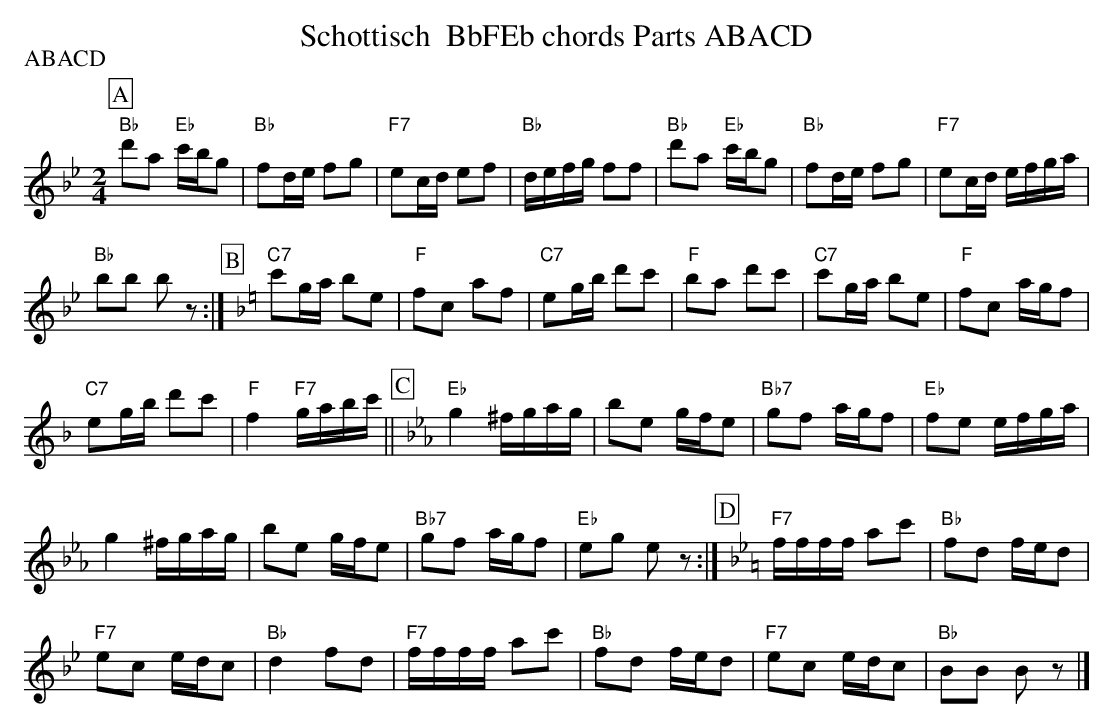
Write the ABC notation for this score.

X:1
T: Schottisch  BbFEb chords Parts ABACD
P:ABACD
M:2/4
L:1/16
K:Bb %%MIDI gchordon
[P:A] "Bb"d'2a2 "Eb"c'bg2 | "Bb"f2de f2g2 | "F7"e2cd e2f2 | "Bb"defg f2f2 | "Bb"d'2a2 "Eb"c'bg2 | "Bb"f2de f2g2 | "F7"e2cd efga |
"Bb"b2b2 b2z2 :| [P:B] [K:F] "C7"c'2ga b2e2 | "F"f2c2 a2f2 | "C7"e2gb d'2c'2 | "F"b2a2 d'2c'2 | "C7"c'2ga b2e2 | "F"f2c2 agf2 |
"C7"e2gb d'2c'2 | "F"f4 "F7"gabc' || [P:C] [K:Eb] "Eb"g4 ^fgag | b2e2 gfe2 | "Bb7"g2f2 agf2 | "Eb"f2e2 efga |
g4 ^fgag | b2e2 gfe2 | "Bb7"g2f2 agf2 | "Eb"e2g2 e2z2 :| [P:D] [K:Bb] "F7"ffff a2c'2 | "Bb"f2d2 fed2 |
"F7"e2c2 edc2 | "Bb"d4f2d2 | "F7"ffff a2c'2 | "Bb"f2d2 fed2 | "F7"e2c2 edc2 | "Bb"B2B2 B2z2 |]
